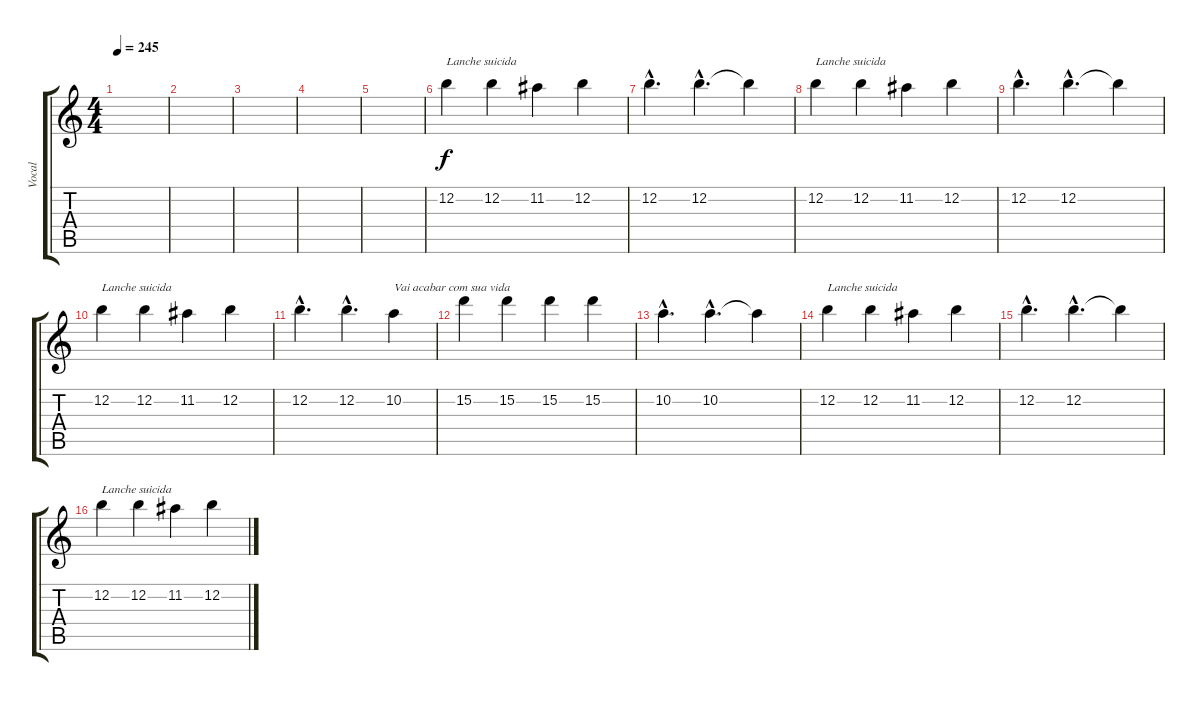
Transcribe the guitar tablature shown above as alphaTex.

\track ("Vocal" "Vocal") {instrument lead2sawtooth}
\staff {score tabs}
\tuning (E5 B4 G4 D4 A3 E3) {hide}
\ts (4 4)
\tempo 245
\clef g2
\ks c
|
|
|
|
|
12.2.4{txt "Lanche suicida "} 12.2.4 11.2.4 12.2.4 |
12.2{hac}.4{d} 12.2{hac}.4{d} 12.2{t}.4 |
12.2.4{txt "Lanche suicida "} 12.2.4 11.2.4 12.2.4 |
12.2{hac}.4{d} 12.2{hac}.4{d} 12.2{t}.4 |
12.2.4{txt "Lanche suicida "} 12.2.4 11.2.4 12.2.4 |
12.2{hac}.4{d} 12.2{hac}.4{d} 10.2.4{txt "Vai acabar com sua vida"} |
15.2.4 15.2.4 15.2.4 15.2.4 |
10.2{hac}.4{d} 10.2{hac}.4{d} 10.2{t}.4 |
12.2.4{txt "Lanche suicida "} 12.2.4 11.2.4 12.2.4 |
12.2{hac}.4{d} 12.2{hac}.4{d} 12.2{t}.4 |
12.2.4{txt "Lanche suicida "} 12.2.4 11.2.4 12.2.4
